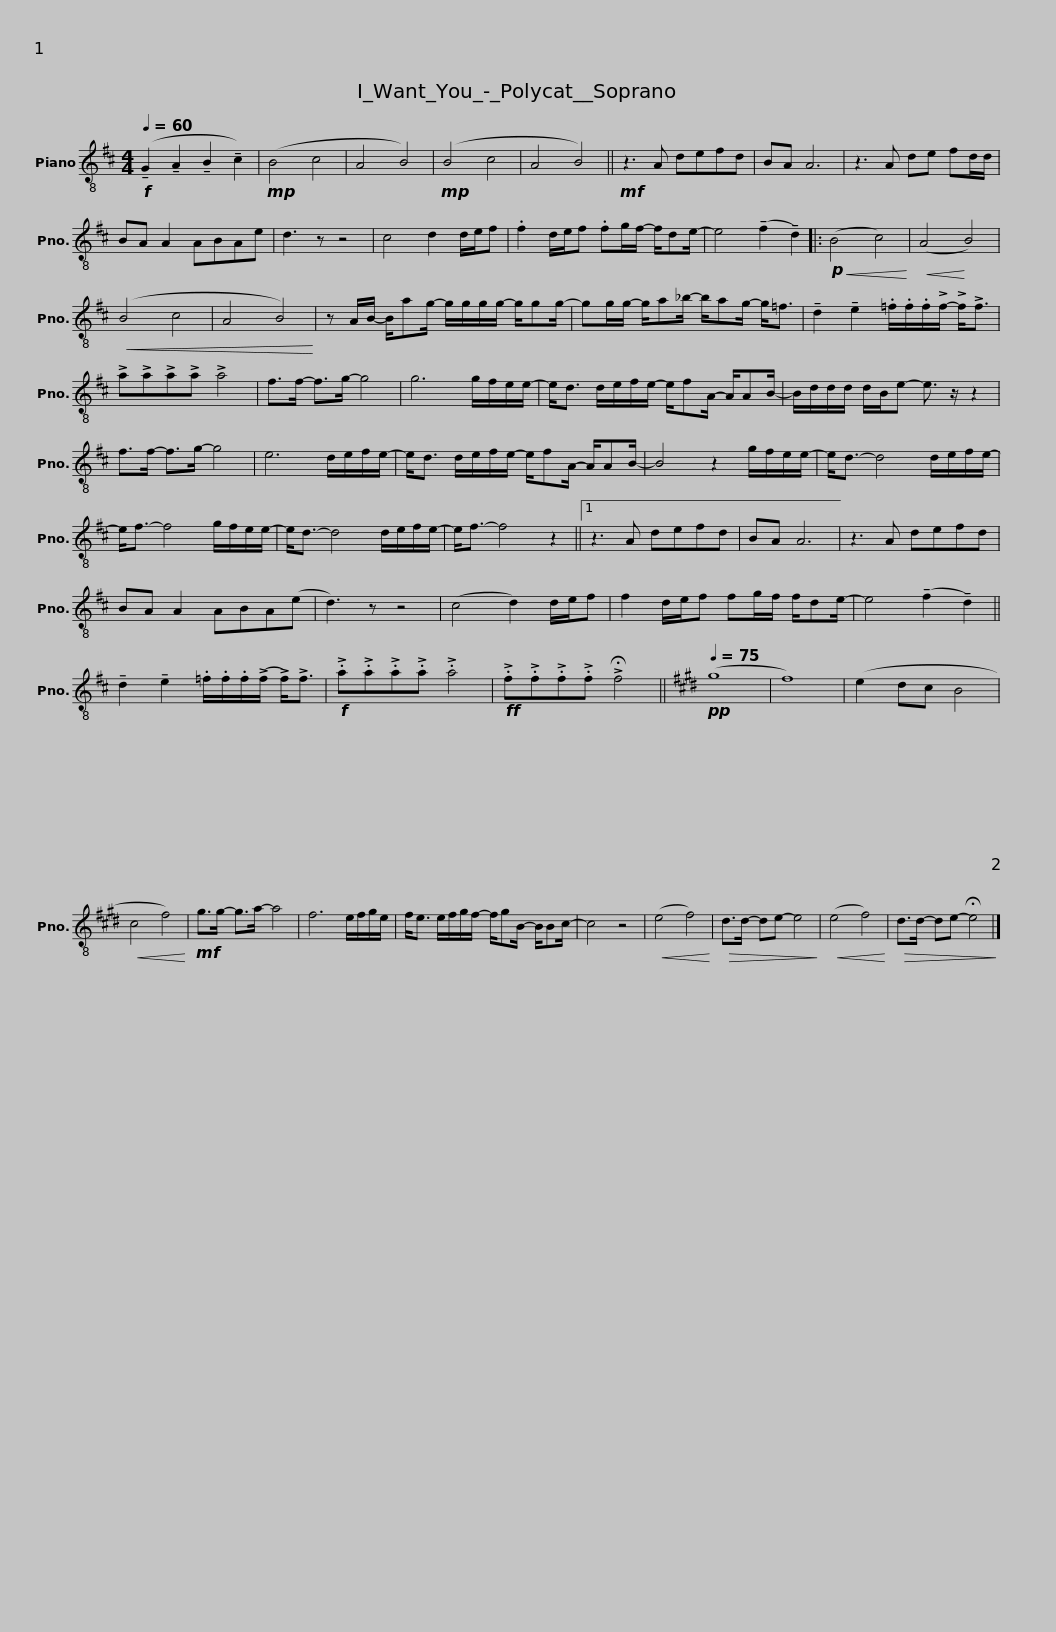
X:1
L:1/8
Q:1/4=60
M:4/4
I:linebreak $
K:D
V:1 treble-8
V:1
!f! (!tenuto!G2 !tenuto!A2 !tenuto!B2 !tenuto!c2) |!mp! (B4 c4 | A4 B4) |!mp! (B4 c4 | A4 B4) ||$ %5
!mf! z3 A defd | BA A6 | z3 A de fd/d/ | BA A2 ABAe | d3 z z4 |$ %10
 c4 d2 d/e/f | .f2 d/e/f .fg/f/- f/de/- | e4 (!tenuto!f2 !tenuto!d2) |:!p!!<(! (B4 c4)!<)! |$!<(! (A4!<)! B4) | %15
!<(! (B4 c4 | A4 B4)!<)! |$ z A/B/- B/ag/- g/g/g/g/- g/gg/- | gg/g/- g/a_b/- b/ag/- g<=f | !tenuto!d2 !tenuto!e2 .=f/.f/.f/!>!f/- !>!f<!>!f |$ %20
 !>!a!>!a!>!a!>!a !>!a4 | f>f- f>g- g4 | g6 g/f/e/e/- |$ e<d d/e/f/e/- e/fA/- A/AB/- | B/d/d/d/ d/B/e- e3/2 z/ z2 | %25
 f>f- f>g- g4 |$ e6 d/e/f/e/- | e<d d/e/f/e/- e/fA/- A/AB/- | B4 z2 g/f/e/e/- |$ e<d- d4 d/e/f/e/- | %30
 e<f- f4 g/f/e/e/- | e<d- d4 d/e/f/e/- |$ e<f- f4 z2 ||1 z3 A defd | BA A6 | %35
 z3 A defd | BA A2 ABA(e |$ d3) z z4 | (c4 d2) d/e/f | f2 d/e/f fg/f/ f/de/- | %40
 e4 (!tenuto!f2 !tenuto!d2) ||$ !tenuto!d2 !tenuto!e2 .=f/.f/.f/(!>!f/ !>!f<)!>!f |!f! !>!.a!>!.a!>!.a!>!.a !>!.a4 |!ff! !>!.f!>!.f!>!.f!>!.f !>!!fermata!f4 ||$[K:E][Q:1/4=75]!pp! (g8 | %45
 f8) | (e2 dc B4 |$!<(! c4 f4)!<)! |!mf! g>g- g>a- a4 | f6 e/f/g/e/- |$ %50
 f<e e/f/g/f/- f/gB/- B/Bc/- | c4 z4 |!<(! (e4 f4)!<)! |$!>(! d>d- de- e4!>)! |!<(! (e4 f4)!<)! | %55
!>(! d>d- de- !fermata!e4!>)! |] %56
